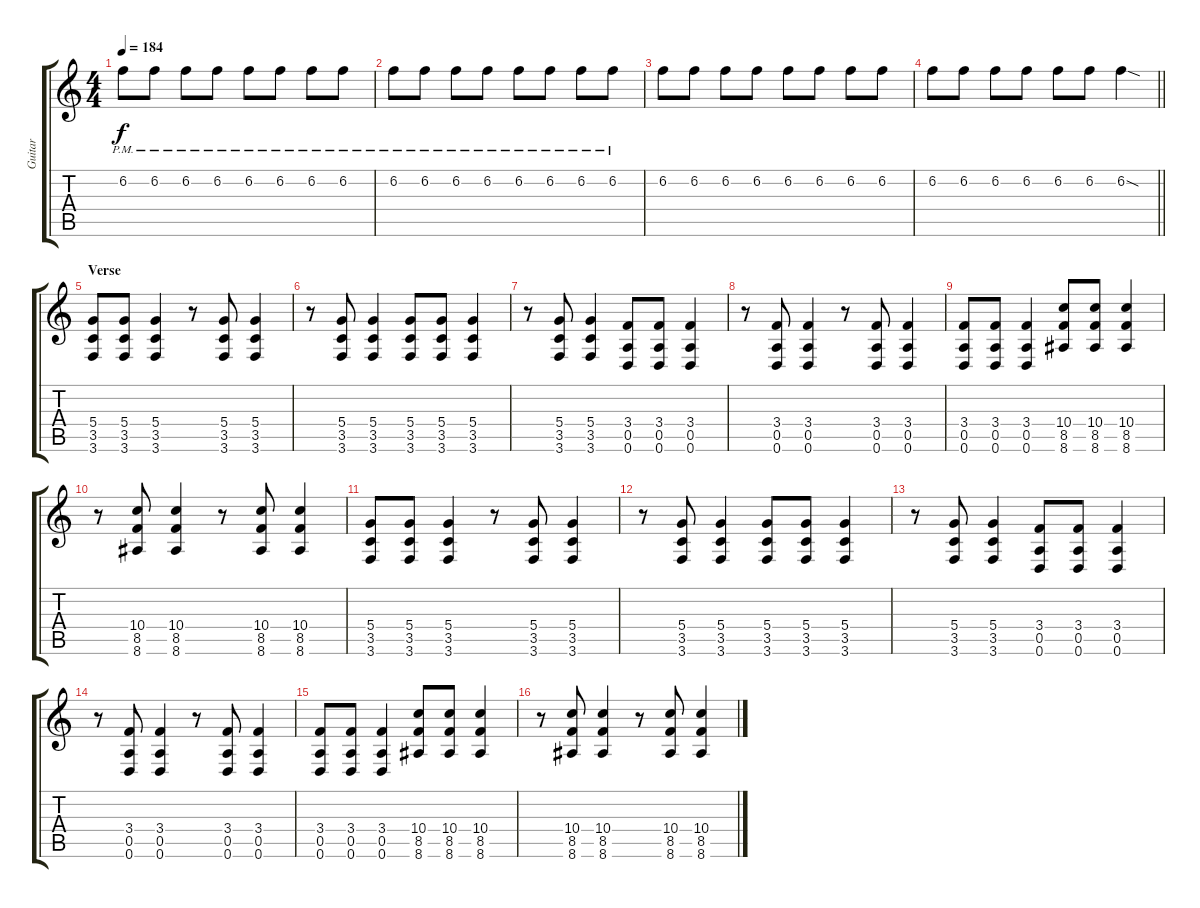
\track ("Guitar" "Guitar") {instrument distortionguitar}
\staff {score tabs}
\tuning (E4 B3 G3 D3 A2 D2) {hide}
\ts (4 4)
\tempo 184
\clef g2
\ks c
6.2{pm}.8{dy f} 6.2{pm}.8 6.2{pm}.8 6.2{pm}.8 6.2{pm}.8 6.2{pm}.8 6.2{pm}.8 6.2{pm}.8 |
6.2{pm}.8 6.2{pm}.8 6.2{pm}.8 6.2{pm}.8 6.2{pm}.8 6.2{pm}.8 6.2{pm}.8 6.2{pm}.8 |
6.2.8 6.2.8 6.2.8 6.2.8 6.2.8 6.2.8 6.2.8 6.2.8 |
\barLineRight lightlight
6.2.8 6.2.8 6.2.8 6.2.8 6.2.8 6.2.8 6.2{sod}.4 |
\section ("" "Verse")
(5.4 3.5 3.6).8 (5.4 3.5 3.6).8 (5.4 3.5 3.6).4 r.8 (5.4 3.5 3.6).8 (5.4 3.5 3.6).4 |
r.8 (5.4 3.5 3.6).8 (5.4 3.5 3.6).4 (5.4 3.5 3.6).8 (5.4 3.5 3.6).8 (5.4 3.5 3.6).4 |
r.8 (5.4 3.5 3.6).8 (5.4 3.5 3.6).4 (3.4 0.5 0.6).8 (3.4 0.5 0.6).8 (3.4 0.5 0.6).4 |
r.8 (3.4 0.5 0.6).8 (3.4 0.5 0.6).4 r.8 (3.4 0.5 0.6).8 (3.4 0.5 0.6).4 |
(3.4 0.5 0.6).8 (3.4 0.5 0.6).8 (3.4 0.5 0.6).4 (10.4 8.5 8.6).8 (10.4 8.5 8.6).8 (10.4 8.5 8.6).4 |
r.8 (10.4 8.5 8.6).8 (10.4 8.5 8.6).4 r.8 (10.4 8.5 8.6).8 (10.4 8.5 8.6).4 |
(5.4 3.5 3.6).8 (5.4 3.5 3.6).8 (5.4 3.5 3.6).4 r.8 (5.4 3.5 3.6).8 (5.4 3.5 3.6).4 |
r.8 (5.4 3.5 3.6).8 (5.4 3.5 3.6).4 (5.4 3.5 3.6).8 (5.4 3.5 3.6).8 (5.4 3.5 3.6).4 |
r.8 (5.4 3.5 3.6).8 (5.4 3.5 3.6).4 (3.4 0.5 0.6).8 (3.4 0.5 0.6).8 (3.4 0.5 0.6).4 |
r.8 (3.4 0.5 0.6).8 (3.4 0.5 0.6).4 r.8 (3.4 0.5 0.6).8 (3.4 0.5 0.6).4 |
(3.4 0.5 0.6).8 (3.4 0.5 0.6).8 (3.4 0.5 0.6).4 (10.4 8.5 8.6).8 (10.4 8.5 8.6).8 (10.4 8.5 8.6).4 |
r.8 (10.4 8.5 8.6).8 (10.4 8.5 8.6).4 r.8 (10.4 8.5 8.6).8 (10.4 8.5 8.6).4
